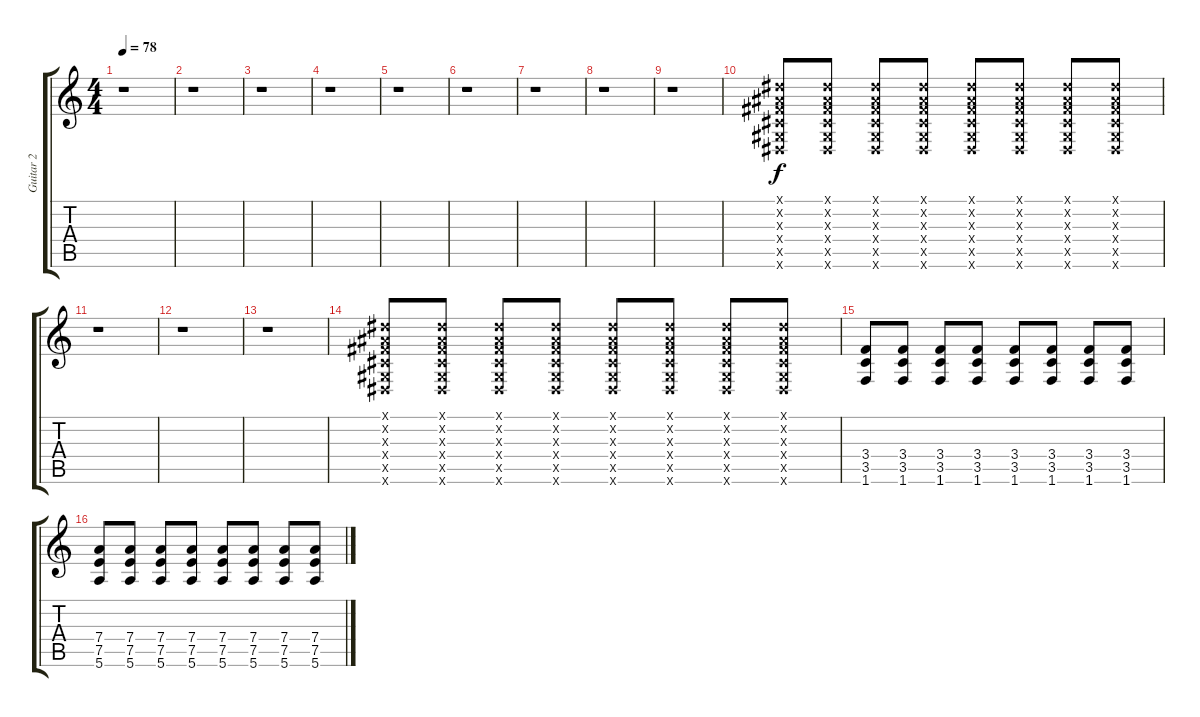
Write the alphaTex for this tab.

\track ("Guitar 2" "Guitar 2") {instrument distortionguitar}
\staff {score tabs}
\tuning (E4 B3 G3 D3 A2 E2) {hide}
\ts (4 4)
\tempo 78
\clef g2
\ks c
r.1{dy f} |
r.1 |
r.1 |
r.1 |
r.1 |
r.1 |
r.1 |
r.1 |
r.1 |
(-1.1{x} -1.2{x} -1.3{x} -1.4{x} -1.5{x} -1.6{x}).8 (-1.1{x} -1.2{x} -1.3{x} -1.4{x} -1.5{x} -1.6{x}).8 (-1.1{x} -1.2{x} -1.3{x} -1.4{x} -1.5{x} -1.6{x}).8 (-1.1{x} -1.2{x} -1.3{x} -1.4{x} -1.5{x} -1.6{x}).8 (-1.1{x} -1.2{x} -1.3{x} -1.4{x} -1.5{x} -1.6{x}).8 (-1.1{x} -1.2{x} -1.3{x} -1.4{x} -1.5{x} -1.6{x}).8 (-1.1{x} -1.2{x} -1.3{x} -1.4{x} -1.5{x} -1.6{x}).8 (-1.1{x} -1.2{x} -1.3{x} -1.4{x} -1.5{x} -1.6{x}).8 |
r.1 |
r.1 |
r.1 |
(-1.1{x} -1.2{x} -1.3{x} -1.4{x} -1.5{x} -1.6{x}).8 (-1.1{x} -1.2{x} -1.3{x} -1.4{x} -1.5{x} -1.6{x}).8 (-1.1{x} -1.2{x} -1.3{x} -1.4{x} -1.5{x} -1.6{x}).8 (-1.1{x} -1.2{x} -1.3{x} -1.4{x} -1.5{x} -1.6{x}).8 (-1.1{x} -1.2{x} -1.3{x} -1.4{x} -1.5{x} -1.6{x}).8 (-1.1{x} -1.2{x} -1.3{x} -1.4{x} -1.5{x} -1.6{x}).8 (-1.1{x} -1.2{x} -1.3{x} -1.4{x} -1.5{x} -1.6{x}).8 (-1.1{x} -1.2{x} -1.3{x} -1.4{x} -1.5{x} -1.6{x}).8 |
(3.4 3.5 1.6).8 (3.4 3.5 1.6).8 (3.4 3.5 1.6).8 (3.4 3.5 1.6).8 (3.4 3.5 1.6).8 (3.4 3.5 1.6).8 (3.4 3.5 1.6).8 (3.4 3.5 1.6).8 |
(7.4 7.5 5.6).8 (7.4 7.5 5.6).8 (7.4 7.5 5.6).8 (7.4 7.5 5.6).8 (7.4 7.5 5.6).8 (7.4 7.5 5.6).8 (7.4 7.5 5.6).8 (7.4 7.5 5.6).8
